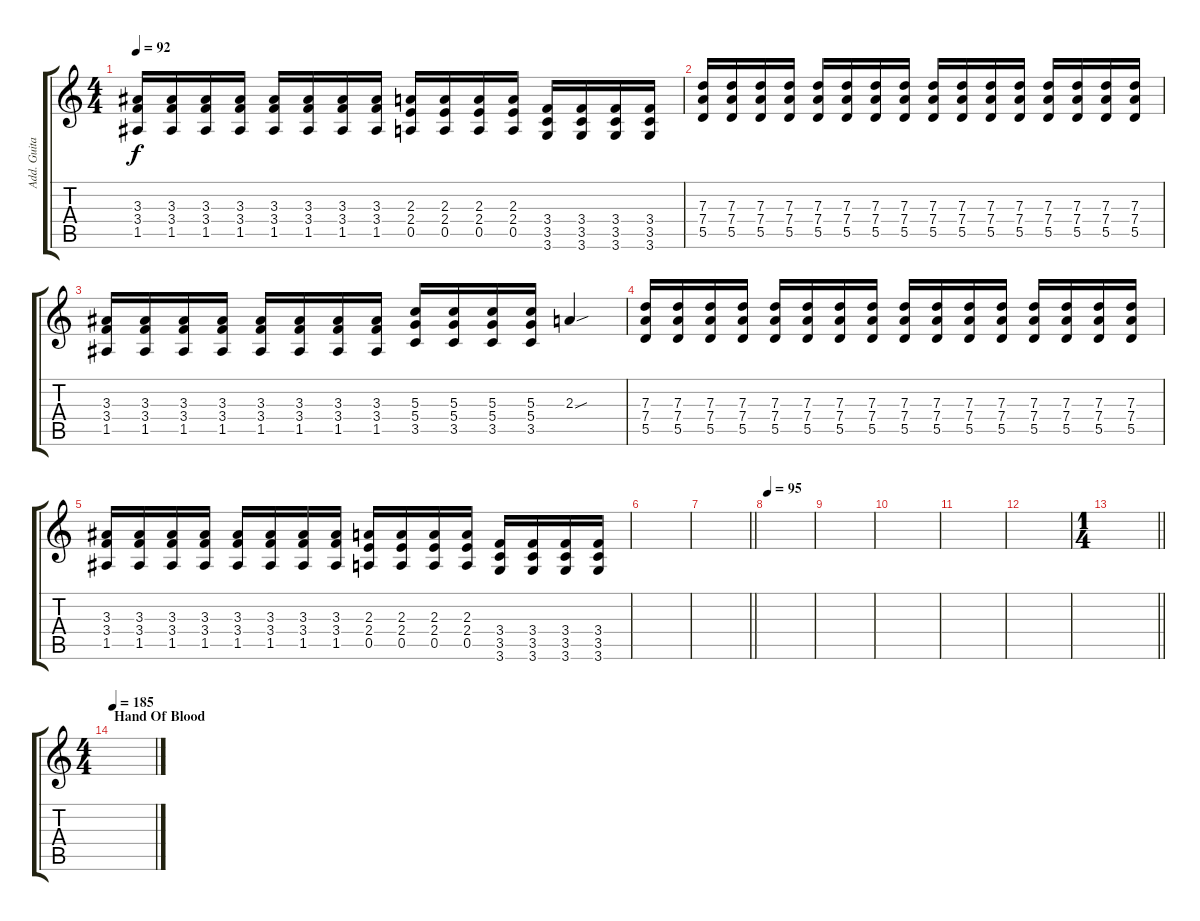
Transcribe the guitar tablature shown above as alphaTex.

\track ("Add. Guitar 2" "Add. Guita") {instrument distortionguitar}
\staff {score tabs}
\tuning (E4 B3 G3 D3 A2 E2) {hide}
\ts (4 4)
\tempo 92
\clef g2
\ks c
(3.3 3.4 1.5).16{dy f} (3.3 3.4 1.5).16 (3.3 3.4 1.5).16 (3.3 3.4 1.5).16 (3.3 3.4 1.5).16 (3.3 3.4 1.5).16 (3.3 3.4 1.5).16 (3.3 3.4 1.5).16 (2.3 2.4 0.5).16 (2.3 2.4 0.5).16 (2.3 2.4 0.5).16 (2.3 2.4 0.5).16 (3.4 3.5 3.6).16 (3.4 3.5 3.6).16 (3.4 3.5 3.6).16 (3.4 3.5 3.6).16 |
(7.3 7.4 5.5).16 (7.3 7.4 5.5).16 (7.3 7.4 5.5).16 (7.3 7.4 5.5).16 (7.3 7.4 5.5).16 (7.3 7.4 5.5).16 (7.3 7.4 5.5).16 (7.3 7.4 5.5).16 (7.3 7.4 5.5).16 (7.3 7.4 5.5).16 (7.3 7.4 5.5).16 (7.3 7.4 5.5).16 (7.3 7.4 5.5).16 (7.3 7.4 5.5).16 (7.3 7.4 5.5).16 (7.3 7.4 5.5).16 |
(3.3 3.4 1.5).16 (3.3 3.4 1.5).16 (3.3 3.4 1.5).16 (3.3 3.4 1.5).16 (3.3 3.4 1.5).16 (3.3 3.4 1.5).16 (3.3 3.4 1.5).16 (3.3 3.4 1.5).16 (5.3 5.4 3.5).16 (5.3 5.4 3.5).16 (5.3 5.4 3.5).16 (5.3 5.4 3.5).16 2.3{sou}.4 |
(7.3 7.4 5.5).16 (7.3 7.4 5.5).16 (7.3 7.4 5.5).16 (7.3 7.4 5.5).16 (7.3 7.4 5.5).16 (7.3 7.4 5.5).16 (7.3 7.4 5.5).16 (7.3 7.4 5.5).16 (7.3 7.4 5.5).16 (7.3 7.4 5.5).16 (7.3 7.4 5.5).16 (7.3 7.4 5.5).16 (7.3 7.4 5.5).16 (7.3 7.4 5.5).16 (7.3 7.4 5.5).16 (7.3 7.4 5.5).16 |
(3.3 3.4 1.5).16 (3.3 3.4 1.5).16 (3.3 3.4 1.5).16 (3.3 3.4 1.5).16 (3.3 3.4 1.5).16 (3.3 3.4 1.5).16 (3.3 3.4 1.5).16 (3.3 3.4 1.5).16 (2.3 2.4 0.5).16 (2.3 2.4 0.5).16 (2.3 2.4 0.5).16 (2.3 2.4 0.5).16 (3.4 3.5 3.6).16 (3.4 3.5 3.6).16 (3.4 3.5 3.6).16 (3.4 3.5 3.6).16 |
|
\barLineRight lightlight
|
\tempo 95
|
|
|
|
|
\ts (1 4)
\barLineRight lightlight
|
\ts (4 4)
\section ("" "Hand Of Blood")
\tempo 185
